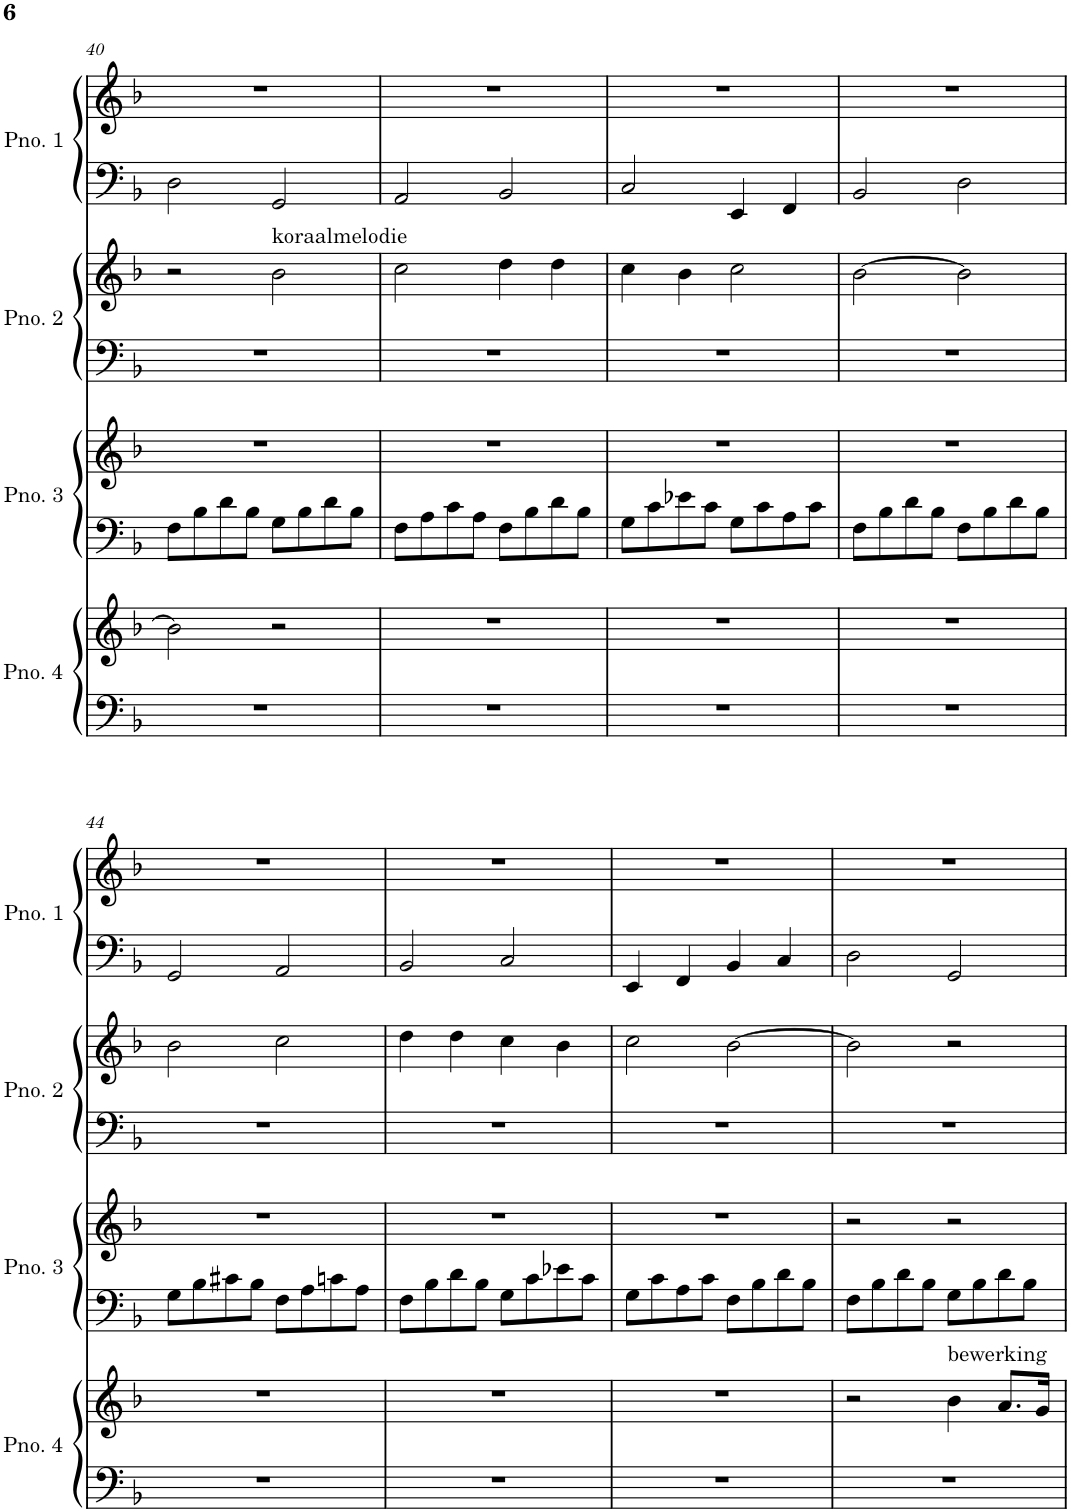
**kern	**kern	**kern	**kern	**kern	**kern	**kern	**kern
*part4	*part4	*part3	*part3	*part2	*part2	*part1	*part1
*staff8	*staff7	*staff6	*staff5	*staff4	*staff3	*staff2	*staff1
*I"Piano 4	*	*I"Piano 3	*	*I"Piano 2	*	*I"Piano 1	*
*I'Pno. 4	*	*I'Pno. 3	*	*I'Pno. 2	*	*I'Pno. 1	*
!!LO:PB:g=z
*clefF4	*clefG2	*clefF4	*clefG2	*clefF4	*clefG2	*clefF4	*clefG2
*k[b-]	*k[b-]	*k[b-]	*k[b-]	*k[b-]	*k[b-]	*k[b-]	*k[b-]
*M4/4	*M4/4	*M4/4	*M4/4	*M4/4	*M4/4	*M4/4	*M4/4
=40	=40	=40	=40	=40	=40	=40	=40
1r	2b-\]	8F\L	1r	1r	2r	2D\	1r
.	.	8B-\	.	.	.	.	.
.	.	8d\	.	.	.	.	.
.	.	8B-\J	.	.	.	.	.
!	!	!	!	!	!LO:TX:a:t=koraalmelodie	!	!
.	2r	8G\L	.	.	2b-\	2GG/	.
.	.	8B-\	.	.	.	.	.
.	.	8d\	.	.	.	.	.
.	.	8B-\J	.	.	.	.	.
=41	=41	=41	=41	=41	=41	=41	=41
1r	1r	8F\L	1r	1r	2cc\	2AA/	1r
.	.	8A\	.	.	.	.	.
.	.	8c\	.	.	.	.	.
.	.	8A\J	.	.	.	.	.
.	.	8F\L	.	.	4dd\	2BB-/	.
.	.	8B-\	.	.	.	.	.
.	.	8d\	.	.	4dd\	.	.
.	.	8B-\J	.	.	.	.	.
=42	=42	=42	=42	=42	=42	=42	=42
1r	1r	8G\L	1r	1r	4cc\	2C/	1r
.	.	8c\	.	.	.	.	.
.	.	8e-X\	.	.	4b-\	.	.
.	.	8c\J	.	.	.	.	.
.	.	8G\L	.	.	2cc\	4EE/	.
.	.	8c\	.	.	.	.	.
.	.	8A\	.	.	.	4FF/	.
.	.	8c\J	.	.	.	.	.
=43	=43	=43	=43	=43	=43	=43	=43
1r	1r	8F\L	1r	1r	[2b-\	2BB-/	1r
.	.	8B-\	.	.	.	.	.
.	.	8d\	.	.	.	.	.
.	.	8B-\J	.	.	.	.	.
.	.	8F\L	.	.	2b-\]	2D\	.
.	.	8B-\	.	.	.	.	.
.	.	8d\	.	.	.	.	.
.	.	8B-\J	.	.	.	.	.
!!LO:LB:g=z
=44	=44	=44	=44	=44	=44	=44	=44
1r	1r	8G\L	1r	1r	2b-\	2GG/	1r
.	.	8B-\	.	.	.	.	.
.	.	8c#X\	.	.	.	.	.
.	.	8B-\J	.	.	.	.	.
.	.	8F\L	.	.	2cc\	2AA/	.
.	.	8A\	.	.	.	.	.
.	.	8cn\	.	.	.	.	.
.	.	8A\J	.	.	.	.	.
=45	=45	=45	=45	=45	=45	=45	=45
1r	1r	8F\L	1r	1r	4dd\	2BB-/	1r
.	.	8B-\	.	.	.	.	.
.	.	8d\	.	.	4dd\	.	.
.	.	8B-\J	.	.	.	.	.
.	.	8G\L	.	.	4cc\	2C/	.
.	.	8c\	.	.	.	.	.
.	.	8e-X\	.	.	4b-\	.	.
.	.	8c\J	.	.	.	.	.
=46	=46	=46	=46	=46	=46	=46	=46
1r	1r	8G\L	1r	1r	2cc\	4EE/	1r
.	.	8c\	.	.	.	.	.
.	.	8A\	.	.	.	4FF/	.
.	.	8c\J	.	.	.	.	.
.	.	8F\L	.	.	[2b-\	4BB-/	.
.	.	8B-\	.	.	.	.	.
.	.	8d\	.	.	.	4C/	.
.	.	8B-\J	.	.	.	.	.
=47	=47	=47	=47	=47	=47	=47	=47
1r	2r	8F\L	2r	1r	2b-\]	2D\	1r
.	.	8B-\	.	.	.	.	.
.	.	8d\	.	.	.	.	.
.	.	8B-\J	.	.	.	.	.
!	!LO:TX:a:t=bewerking	!	!	!	!	!	!
.	4b-\	8G\L	2r	.	2r	2GG/	.
.	.	8B-\	.	.	.	.	.
.	8.a/L	8d\	.	.	.	.	.
.	.	8B-\J	.	.	.	.	.
.	16g/Jk	.	.	.	.	.	.
=	=	=	=	=	=	=	=
*-	*-	*-	*-	*-	*-	*-	*-
